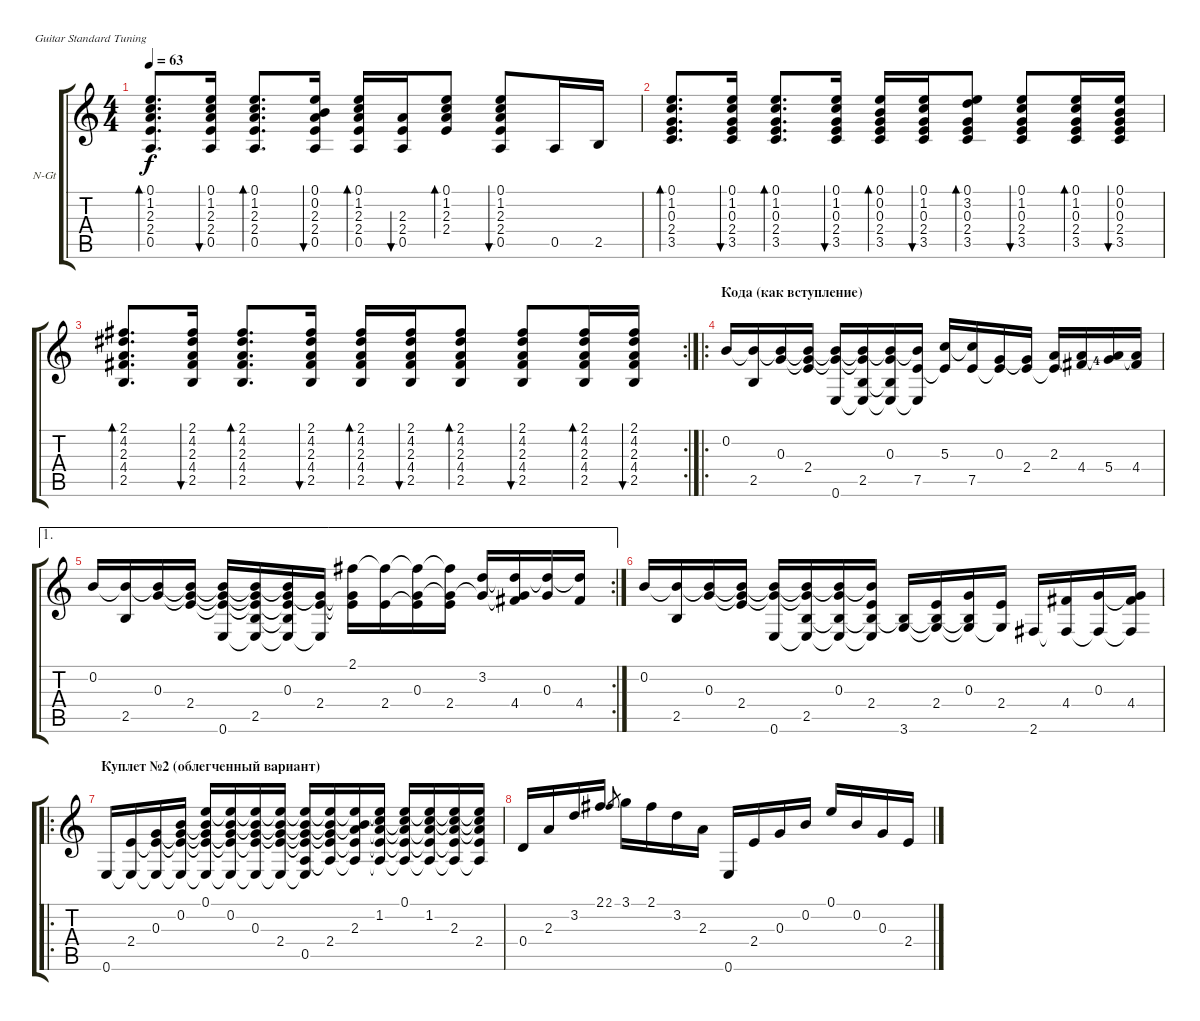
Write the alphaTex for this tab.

\bracketExtendMode groupsimilarinstruments
\firstSystemTrackNameOrientation horizontal
\otherSystemsTrackNameOrientation horizontal
\track ("Акустика" "N-Gt") {instrument acousticguitarnylon}
\staff {score tabs}
\tuning (E4 B3 G3 D3 A2 E2)
\ts (4 4)
\tempo 63
\clef g2
\ks c
(0.1 1.2 2.3 2.4 0.5).8{d bd 30 dy f} (0.5 2.4 2.3 1.2 0.1).16{bu 30} (1.2 0.1 2.3 2.4 0.5).8{d bd 30} (0.1 0.2 2.3 2.4 0.5).16{bu 30} (0.1 1.2 2.3 2.4 0.5).16{bd 30} (2.3 2.4 0.5).16{bu 30} (1.2 0.1 2.3 2.4).8{bd 30} (2.4 2.3 1.2 0.1 0.5).8{bu 30} 0.5.16 2.5.16 |
(0.1 1.2 0.3 2.4 3.5).8{d bd 30} (3.5 2.4 0.3 1.2 0.1).16{bu 30} (1.2 0.1 0.3 2.4 3.5).8{d bd 30} (1.2 0.3 0.1 2.4 3.5).16{bu 30} (0.3 2.4 0.2 0.1 3.5).16{bd 30} (0.3 2.4 1.2 0.1 3.5).16{bu 30} (2.4 0.3 3.2 0.1 3.5).8{bd 30} (2.4 0.3 1.2 0.1 3.5).8{bu 30} (3.5 1.2 0.1 0.3 2.4).16{bd 30} (3.5 2.4 0.3 0.2 0.1).16{bu 30} |
\rc 2
\scale
0.506704 (4.2 2.3 4.4 2.5 2.1).8{d bd 30} (2.5 4.4 2.3 4.2 2.1).16{bu 30} (4.2 2.3 4.4 2.5 2.1).8{d bd 30} (2.3 4.4 2.5 2.1 4.2).16{bu 30} (2.1 4.2 2.3 4.4 2.5).16{bd 30} (4.4 2.3 2.1 4.2 2.5).16{bu 30} (2.3 4.2 2.1 4.4 2.5).8{bd 30} (2.3 4.2 2.1 4.4 2.5).8{bu 30} (2.5 4.2 2.3 4.4 2.1).16{bd 30} (2.5 4.4 2.3 4.2 2.1).16{bu 30} |
\ro
\section ("" "Кода (как вступление)")
\scale
0.494985 0.2.16 (2.5 0.2{t}).16 (0.3 0.2{t}).16 (2.4 0.3{t} 0.2{t}).16 (0.6 0.3{t} 0.2{t}).16 (0.3{t} 2.5 0.6{t} 0.2{t}).16 (0.3 0.6{t} 2.5{t} 0.2{t}).16 (0.2{t} 0.6{t} 7.5).16 (5.3 7.5{t}).16 (7.5 5.3{t}).16 (7.5{t} 0.3).16 (2.4 0.3{t}).16 (2.3 2.4{t}).16 (4.4 2.3{t}).16 (5.4{lf 5} 2.3{t}).16 (2.3{t} 4.4).16 |
\ae 1
\rc 2
0.2.16 (2.5 0.2{t}).16 (0.3 0.2{t}).16 (2.4 0.3{t} 0.2{t}).16 (0.6 0.3{t} 0.2{t} 2.4{t}).16 (0.3{t} 2.5 0.2{t} 2.4{t} 0.6{t}).16 (0.2{t} 0.3 2.4{t} 0.6{t} 2.5{t}).16 (0.6{t} 0.3{t} 2.4).16 (0.3{t} 2.1 2.4{t}).16 (2.1{t} 2.4).16 (0.3 2.1{t} 2.4{t}).16 (0.3{t} 2.4 2.1{t}).16 (3.2 0.3{t}).16 (0.3{t} 4.4 3.2{t}).16 (0.3 3.2{t}).16 (4.4 3.2{t}).16 |
0.2.16 (2.5 0.2{t}).16 (0.3 0.2{t}).16 (2.4 0.3{t} 0.2{t}).16 (0.6 0.3{t} 0.2{t}).16 (0.3{t} 2.5 0.2{t} 0.6{t}).16 (0.3 0.2{t} 0.6{t} 2.5{t}).16 (0.2{t} 2.4 0.6{t} 2.5{t}).16 (2.5{t} 3.6).16 (2.4 3.6{t} 2.5{t}).16 (0.3 3.6{t} 2.5{t}).16 (2.4 3.6{t}).16 2.6.16 (4.4 2.6{t}).16 (0.3 2.6{t}).16 (0.3{t} 4.4 2.6{t}).16 |
\ro
\section ("" "Куплет №2 (облегченный вариант)")
0.6.16 (2.4 0.6{t}).16 (0.3 0.6{t} 2.4{t}).16 (0.2 0.6{t} 2.4{t} 0.3{t}).16 (0.1 0.6{t} 2.4{t} 0.3{t} 0.2{t}).16 (0.2 0.6{t} 2.4{t} 0.3{t} 0.1{t}).16 (0.3 0.6{t} 2.4{t} 0.1{t} 0.2{t}).16 (2.4 0.6{t} 0.1{t} 0.2{t} 0.3{t}).16 (0.5 0.6{t} 0.1{t} 0.2{t} 0.3{t} 2.4{t}).16 (2.4 0.1{t} 0.2{t} 0.3{t} 0.5{t}).16 (2.3 0.1{t} 0.2{t} 0.5{t} 2.4{t}).16 (1.2 0.1{t} 0.5{t} 2.4{t} 2.3{t}).16 (0.1 0.5{t} 2.4{t} 2.3{t} 1.2{t}).16 (1.2 0.5{t} 2.4{t} 2.3{t} 0.1{t}).16 (2.3 0.5{t} 2.4{t} 1.2{t} 0.1{t}).16 (2.4 0.5{t} 2.3{t} 1.2{t} 0.1{t}).16 |
0.4.16 2.3.16 3.2.16 2.1.16 2.1.8{gr} 3.1.16 2.1.16 3.2.16 2.3.16 0.6.16 2.4.16 0.3.16 0.2.16 0.1.16 0.2.16 0.3.16 2.4.16
